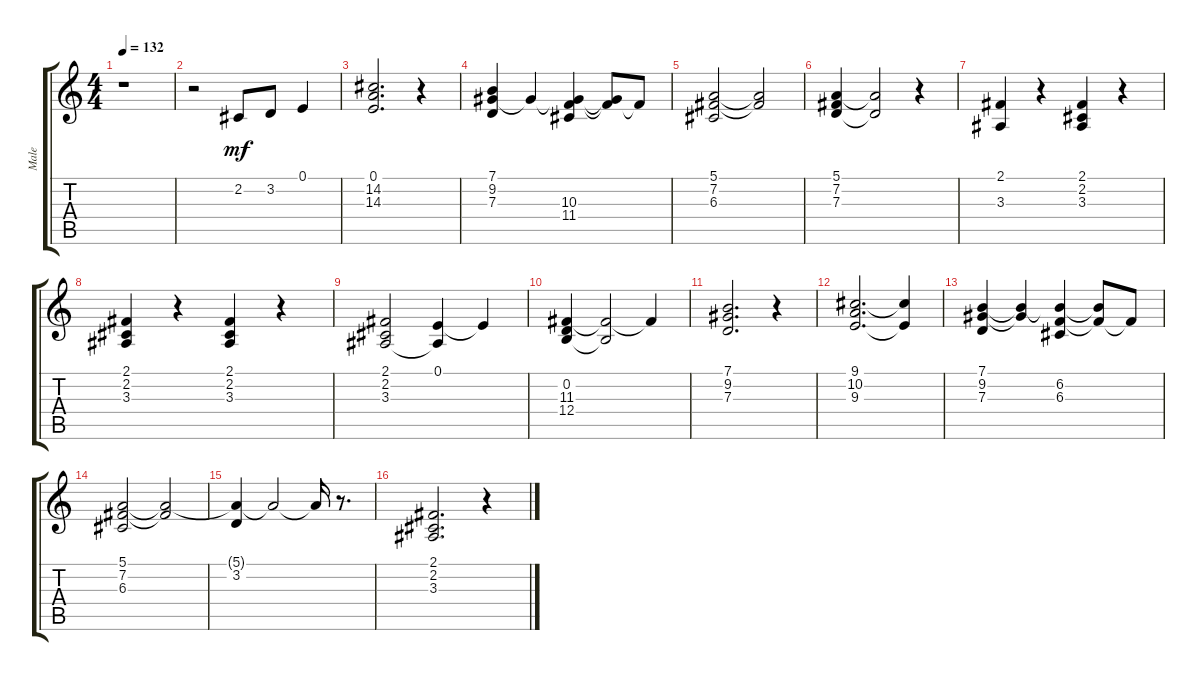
\track ("Male" "Male") {instrument choiraahs}
\staff {score tabs}
\tuning (E4 B3 G3 D3 A2 E2) {hide}
\ts (4 4)
\tempo 132
\clef g2
\ks aminor
r.1{dy mf} |
r.2 2.2.8 3.2.8 0.1.4 |
(0.1 14.2 14.3).2{d} r.4 |
(7.1 9.2 7.3).4 9.2{t}.4 (9.2{t} 10.3 11.4).4 (9.2{t} 10.3{t}).8 10.3{t}.8 |
(5.1 7.2 6.3).2 (5.1{t} 7.2{t}).2 |
(5.1 7.2 7.3).4 (5.1{t} 7.3{t}).2 r.4 |
(2.1 3.3).4 r.4 (2.1 2.2 3.3).4 r.4 |
(2.1 2.2 3.3).4 r.4 (2.1 2.2 3.3).4 r.4 |
(2.1 2.2 3.3).2 (0.1 3.3{t}).4 0.1{t}.4 |
(0.2 11.3 12.4).4 (0.2{t} 11.3{t}).2 11.3{t}.4 |
(7.1 9.2 7.3).2{d} r.4 |
(9.1 10.2 9.3).2{d} (9.1{t} 9.3{t}).4 |
(7.1 9.2 7.3).4 (7.1{t} 9.2{t}).4 (7.1{t} 6.2 6.3).4 (7.1{t} 6.2{t}).8 6.2{t}.8 |
(5.1 7.2 6.3).2 (5.1{t} 7.2{t}).2 |
(5.1{t} 3.2).4 5.1{t}.2 5.1{t}.16 r.8{d} |
(2.1 2.2 3.3).2{d} r.4
